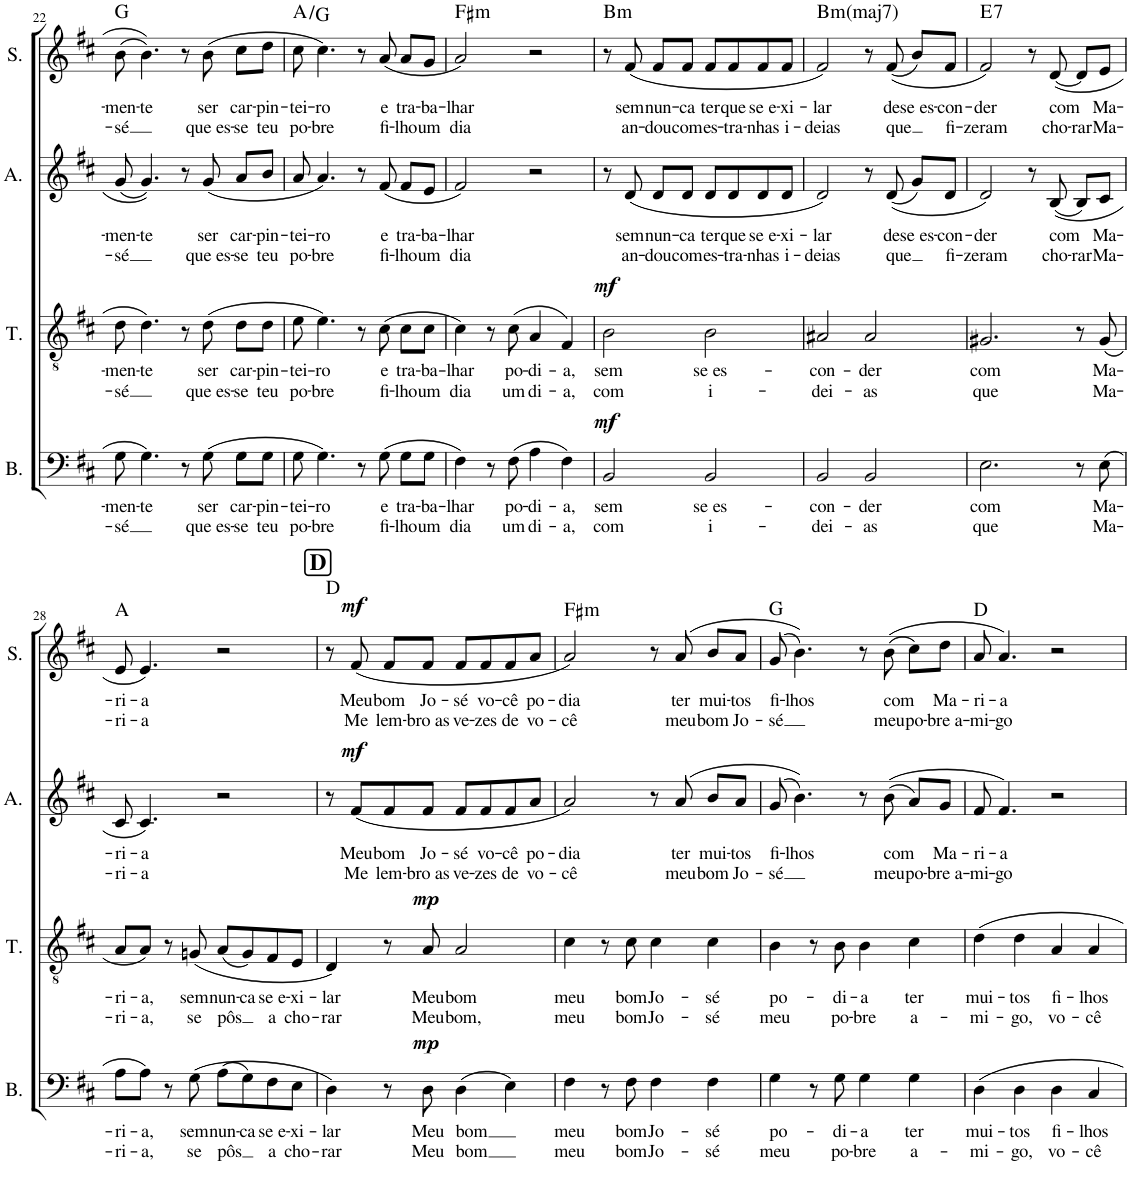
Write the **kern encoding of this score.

**kern	**text	**text	**dynam	**kern	**text	**text	**dynam	**kern	**text	**text	**dynam	**kern	**text	**text	**dynam	**harte
*part4	*part4	*part4	*part4	*part3	*part3	*part3	*part3	*part2	*part2	*part2	*part2	*part1	*part1	*part1	*part1	*part1
*staff4	*staff4	*staff4	*staff4	*staff3	*staff3	*staff3	*staff3	*staff2	*staff2	*staff2	*staff2	*staff1	*staff1	*staff1	*staff1	*
*I"Bass	*	*	*	*I"Tenor	*	*	*	*I"Alto	*	*	*	*I"Soprano	*	*	*	*
*I'B.	*	*	*	*I'T.	*	*	*	*I'A.	*	*	*	*I'S.	*	*	*	*
!!LO:PB:g=z
*clefF4	*	*	*	*clefGv2	*	*	*	*clefG2	*	*	*	*clefG2	*	*	*	*
*k[f#c#]	*	*	*	*k[f#c#]	*	*	*	*k[f#c#]	*	*	*	*k[f#c#]	*	*	*	*
*M4/4	*	*	*	*M4/4	*	*	*	*M4/4	*	*	*	*M4/4	*	*	*	*
=22	=22	=22	=22	=22	=22	=22	=22	=22	=22	=22	=22	=22	=22	=22	=22	=22
!	!LO:LY:b	!LO:LY:b	!	!	!LO:LY:b	!LO:LY:b	!	!	!LO:LY:b	!LO:LY:b	!	!	!LO:LY:b	!LO:LY:b	!	!
8G\	-men-	-sé	.	8d\	-men-	-sé	.	(8g/	-men-	-sé	.	(8b\	-men-	-sé	.	G:maj
!	!LO:LY:b	!	!	!	!LO:LY:b	!	!	!	!LO:LY:b	!	!	!	!LO:LY:b	!	!	!
4.G\	-te	.	.	4.d\	-te	.	.	4.g/)	-te	.	.	4.b\)	-te	.	.	.
8r	.	.	.	8r	.	.	.	8r	.	.	.	8r	.	.	.	.
!	!LO:LY:b	!LO:LY:b	!	!	!LO:LY:b	!LO:LY:b	!	!	!LO:LY:b	!LO:LY:b	!	!	!LO:LY:b	!LO:LY:b	!	!
(8G\	ser	que es-	.	(8d\	ser	que es-	.	(8g/	ser	que es-	.	(8b\	ser	que es-	.	.
!	!LO:LY:b	!LO:LY:b	!	!	!LO:LY:b	!LO:LY:b	!	!	!LO:LY:b	!LO:LY:b	!	!	!LO:LY:b	!LO:LY:b	!	!
8G\L	car-	-se	.	8d\L	car-	-se	.	8a/L	car-	-se	.	8cc#\L	car-	-se	.	.
!	!LO:LY:b	!LO:LY:b	!	!	!LO:LY:b	!LO:LY:b	!	!	!LO:LY:b	!LO:LY:b	!	!	!LO:LY:b	!LO:LY:b	!	!
8G\J	-pin-	teu	.	8d\J	-pin-	teu	.	8b/J	-pin-	teu	.	8dd\J	-pin-	teu	.	.
=23	=23	=23	=23	=23	=23	=23	=23	=23	=23	=23	=23	=23	=23	=23	=23	=23
!	!LO:LY:b	!LO:LY:b	!	!	!LO:LY:b	!LO:LY:b	!	!	!LO:LY:b	!LO:LY:b	!	!	!LO:LY:b	!LO:LY:b	!	!
8G\	-tei-	po-	.	8e\	-tei-	po-	.	8a/	-tei-	po-	.	8cc#\	-tei-	po-	.	A:maj/b7
!	!LO:LY:b	!LO:LY:b	!	!	!LO:LY:b	!LO:LY:b	!	!	!LO:LY:b	!LO:LY:b	!	!	!LO:LY:b	!LO:LY:b	!	!
4.G\)	-ro	-bre	.	4.e\)	-ro	-bre	.	4.a/)	-ro	-bre	.	4.cc#\)	-ro	-bre	.	.
8r	.	.	.	8r	.	.	.	8r	.	.	.	8r	.	.	.	.
!	!LO:LY:b	!LO:LY:b	!	!	!LO:LY:b	!LO:LY:b	!	!	!LO:LY:b	!LO:LY:b	!	!	!LO:LY:b	!LO:LY:b	!	!
(8G\	e	fi-	.	(8c#\	e	fi-	.	(8f#/	e	fi-	.	(8a/	e	fi-	.	.
!	!LO:LY:b	!LO:LY:b	!	!	!LO:LY:b	!LO:LY:b	!	!	!LO:LY:b	!LO:LY:b	!	!	!LO:LY:b	!LO:LY:b	!	!
8G\L	tra-	-lho	.	8c#\L	tra-	-lho	.	8f#/L	tra-	-lho	.	8a/L	tra-	-lho	.	.
!	!LO:LY:b	!LO:LY:b	!	!	!LO:LY:b	!LO:LY:b	!	!	!LO:LY:b	!LO:LY:b	!	!	!LO:LY:b	!LO:LY:b	!	!
8G\J	-ba-	um	.	8c#\J	-ba-	um	.	8e/J	-ba-	um	.	8g/J	-ba-	um	.	.
=24	=24	=24	=24	=24	=24	=24	=24	=24	=24	=24	=24	=24	=24	=24	=24	=24
!	!LO:LY:b	!LO:LY:b	!	!	!LO:LY:b	!LO:LY:b	!	!	!LO:LY:b	!LO:LY:b	!	!	!LO:LY:b	!LO:LY:b	!	!LO:H:kt=m
4F#\)	-lhar	dia	.	4c#\)	-lhar	dia	.	2f#/)	-lhar	dia	.	2a/)	-lhar	dia	.	F#:min
8r	.	.	.	8r	.	.	.	.	.	.	.	.	.	.	.	.
!	!LO:LY:b	!LO:LY:b	!	!	!LO:LY:b	!LO:LY:b	!	!	!	!	!	!	!	!	!	!
(8F#\	po-	um	.	(8c#\	po-	um	.	.	.	.	.	.	.	.	.	.
!	!LO:LY:b	!LO:LY:b	!	!	!LO:LY:b	!LO:LY:b	!	!	!	!	!	!	!	!	!	!
4A\	-di-	di-	.	4A/	-di-	di-	.	2r	.	.	.	2r	.	.	.	.
!	!LO:LY:b	!LO:LY:b	!	!	!LO:LY:b	!LO:LY:b	!	!	!	!	!	!	!	!	!	!
4F#\)	-a,	-a,	.	4F#/)	-a,	-a,	.	.	.	.	.	.	.	.	.	.
=25	=25	=25	=25	=25	=25	=25	=25	=25	=25	=25	=25	=25	=25	=25	=25	=25
!	!LO:LY:b	!LO:LY:b	!LO:DY:a	!	!LO:LY:b	!LO:LY:b	!LO:DY:a	!	!	!	!	!	!	!	!	!LO:H:kt=m
2BB/	sem	com	mf	2B\	sem	com	mf	8r	.	.	.	8r	.	.	.	B:min
!	!	!	!	!	!	!	!	!	!LO:LY:b	!LO:LY:b	!	!	!LO:LY:b	!LO:LY:b	!	!
.	.	.	.	.	.	.	.	(8d/	sem	an-	.	(8f#/	sem	an-	.	.
!	!	!	!	!	!	!	!	!	!LO:LY:b	!LO:LY:b	!	!	!LO:LY:b	!LO:LY:b	!	!
.	.	.	.	.	.	.	.	8d/L	nun-	-dou	.	8f#/L	nun-	-dou	.	.
!	!	!	!	!	!	!	!	!	!LO:LY:b	!LO:LY:b	!	!	!LO:LY:b	!LO:LY:b	!	!
.	.	.	.	.	.	.	.	8d/J	-ca	com	.	8f#/J	-ca	com	.	.
!	!LO:LY:b	!LO:LY:b	!	!	!LO:LY:b	!LO:LY:b	!	!	!LO:LY:b	!LO:LY:b	!	!	!LO:LY:b	!LO:LY:b	!	!
2BB/	se es-	i-	.	2B\	se es-	i-	.	8d/L	ter	es-	.	8f#/L	ter	es-	.	.
!	!	!	!	!	!	!	!	!	!LO:LY:b	!LO:LY:b	!	!	!LO:LY:b	!LO:LY:b	!	!
.	.	.	.	.	.	.	.	8d/	que	-tra-	.	8f#/	que	-tra-	.	.
!	!	!	!	!	!	!	!	!	!LO:LY:b	!LO:LY:b	!	!	!LO:LY:b	!LO:LY:b	!	!
.	.	.	.	.	.	.	.	8d/	se e-	-nhas	.	8f#/	se e-	-nhas	.	.
!	!	!	!	!	!	!	!	!	!LO:LY:b	!LO:LY:b	!	!	!LO:LY:b	!LO:LY:b	!	!
.	.	.	.	.	.	.	.	8d/J	-xi-	i-	.	8f#/J	-xi-	i-	.	.
=26	=26	=26	=26	=26	=26	=26	=26	=26	=26	=26	=26	=26	=26	=26	=26	=26
!	!LO:LY:b	!LO:LY:b	!	!	!LO:LY:b	!LO:LY:b	!	!	!LO:LY:b	!LO:LY:b	!	!	!LO:LY:b	!LO:LY:b	!	!LO:H:kt=mmaj7
2BB/	-con-	-dei-	.	2A#X/	-con-	-dei-	.	2d/)	-lar	-deias	.	2f#/)	-lar	-deias	.	B:minmaj7
!	!LO:LY:b	!LO:LY:b	!	!	!LO:LY:b	!LO:LY:b	!	!	!	!	!	!	!	!	!	!
2BB/	-der	-as	.	2A#/	-der	-as	.	8r	.	.	.	8r	.	.	.	.
!	!	!	!	!	!	!	!	!	!LO:LY:b	!LO:LY:b	!	!	!LO:LY:b	!LO:LY:b	!	!
.	.	.	.	.	.	.	.	((8d/	de	que	.	((8f#/	de	que	.	.
!	!	!	!	!	!	!	!	!	!LO:LY:b	!	!	!	!LO:LY:b	!	!	!
.	.	.	.	.	.	.	.	8g/L)	se es-	.	.	8b/L)	se es-	.	.	.
!	!	!	!	!	!	!	!	!	!LO:LY:b	!LO:LY:b	!	!	!LO:LY:b	!LO:LY:b	!	!
.	.	.	.	.	.	.	.	8d/J	-con-	fi-	.	8f#/J	-con-	fi-	.	.
=27	=27	=27	=27	=27	=27	=27	=27	=27	=27	=27	=27	=27	=27	=27	=27	=27
!	!LO:LY:b	!LO:LY:b	!	!	!LO:LY:b	!LO:LY:b	!	!	!LO:LY:b	!LO:LY:b	!	!	!LO:LY:b	!LO:LY:b	!	!LO:H:kt=7
2.E\	com	que	.	2.G#X/	com	que	.	2d/)	-der	-zeram	.	2f#/)	-der	-zeram	.	E:7
.	.	.	.	.	.	.	.	8r	.	.	.	8r	.	.	.	.
!	!	!	!	!	!	!	!	!	!LO:LY:b	!LO:LY:b	!	!	!LO:LY:b	!LO:LY:b	!	!
.	.	.	.	.	.	.	.	((8B/	com	cho-	.	([8d/	com	cho-	.	.
!	!	!	!	!	!	!	!	!	!	!LO:LY:b	!	!	!	!LO:LY:b	!	!
8r	.	.	.	8r	.	.	.	8B/L)	.	-rar	.	8d/L]	.	-rar	.	.
!	!LO:LY:b	!LO:LY:b	!	!	!LO:LY:b	!LO:LY:b	!	!	!LO:LY:b	!LO:LY:b	!	!	!LO:LY:b	!LO:LY:b	!	!
(8E\	Ma-	Ma-	.	(8G#/	Ma-	Ma-	.	8c#/J	Ma-	Ma-	.	8e/J	Ma-	Ma-	.	.
!!LO:LB:g=z
=28	=28	=28	=28	=28	=28	=28	=28	=28	=28	=28	=28	=28	=28	=28	=28	=28
!	!LO:LY:b	!LO:LY:b	!	!	!LO:LY:b	!LO:LY:b	!	!	!LO:LY:b	!LO:LY:b	!	!	!LO:LY:b	!LO:LY:b	!	!
8A\L	-ri-	-ri-	.	8A/L	-ri-	-ri-	.	8c#/	-ri-	-ri-	.	8e/	-ri-	-ri-	.	A:maj
!	!LO:LY:b	!LO:LY:b	!	!	!LO:LY:b	!LO:LY:b	!	!	!LO:LY:b	!LO:LY:b	!	!	!LO:LY:b	!LO:LY:b	!	!
8A\J)	-a,	-a,	.	8A/J)	-a,	-a,	.	4.c#/)	-a	-a	.	4.e/)	-a	-a	.	.
8r	.	.	.	8r	.	.	.	.	.	.	.	.	.	.	.	.
!	!LO:LY:b	!LO:LY:b	!	!	!LO:LY:b	!LO:LY:b	!	!	!	!	!	!	!	!	!	!
(8G\	sem	se	.	(8Gn/	sem	se	.	.	.	.	.	.	.	.	.	.
!	!LO:LY:b	!LO:LY:b	!	!	!LO:LY:b	!LO:LY:b	!	!	!	!	!	!	!	!	!	!
(8A\L	nun-	pôs	.	(8A/L	nun-	pôs	.	2r	.	.	.	2r	.	.	.	.
!	!LO:LY:b	!	!	!	!LO:LY:b	!	!	!	!	!	!	!	!	!	!	!
8G\)	-ca	.	.	8G/)	-ca	.	.	.	.	.	.	.	.	.	.	.
!	!LO:LY:b	!LO:LY:b	!	!	!LO:LY:b	!LO:LY:b	!	!	!	!	!	!	!	!	!	!
8F#\	se e-	a	.	8F#/	se e-	a	.	.	.	.	.	.	.	.	.	.
!	!LO:LY:b	!LO:LY:b	!	!	!LO:LY:b	!LO:LY:b	!	!	!	!	!	!	!	!	!	!
8E\J	-xi-	cho-	.	8E/J	-xi-	cho-	.	.	.	.	.	.	.	.	.	.
!!LO:REH:place=s1:a:B:cj:fs=14:t=D
=29	=29	=29	=29	=29	=29	=29	=29	=29	=29	=29	=29	=29	=29	=29	=29	=29
!	!LO:LY:b	!LO:LY:b	!	!	!LO:LY:b	!LO:LY:b	!	!	!	!	!	!	!	!	!	!
4D\)	-lar	-rar	.	4D/)	-lar	-rar	.	8r	.	.	.	8r	.	.	.	D:maj
!	!	!	!	!	!	!	!	!	!LO:LY:b	!LO:LY:b	!LO:DY:a	!	!LO:LY:b	!LO:LY:b	!LO:DY:a	!
.	.	.	.	.	.	.	.	(8f#/L	Meu	Me	mf	(8f#/	Meu	Me	mf	.
!	!	!	!	!	!	!	!	!	!LO:LY:b	!LO:LY:b	!	!	!LO:LY:b	!LO:LY:b	!	!
8r	.	.	.	8r	.	.	.	8f#/	bom	lem-	.	8f#/L	bom	lem-	.	.
!	!LO:LY:b	!LO:LY:b	!LO:DY:a	!	!LO:LY:b	!LO:LY:b	!LO:DY:a	!	!LO:LY:b	!LO:LY:b	!	!	!LO:LY:b	!LO:LY:b	!	!
8D\	Meu	Meu	mp	8A/	Meu	Meu	mp	8f#/J	Jo-	-bro as	.	8f#/J	Jo-	-bro as	.	.
!	!LO:LY:b	!LO:LY:b	!	!	!LO:LY:b	!LO:LY:b	!	!	!LO:LY:b	!LO:LY:b	!	!	!LO:LY:b	!LO:LY:b	!	!
(4D\	bom	bom	.	2A/	bom	bom,	.	8f#/L	-sé	ve-	.	8f#/L	-sé	ve-	.	.
!	!	!	!	!	!	!	!	!	!LO:LY:b	!LO:LY:b	!	!	!LO:LY:b	!LO:LY:b	!	!
.	.	.	.	.	.	.	.	8f#/	vo-	-zes	.	8f#/	vo-	-zes	.	.
!	!	!	!	!	!	!	!	!	!LO:LY:b	!LO:LY:b	!	!	!LO:LY:b	!LO:LY:b	!	!
4E\)	.	.	.	.	.	.	.	8f#/	-cê	de	.	8f#/	-cê	de	.	.
!	!	!	!	!	!	!	!	!	!LO:LY:b	!LO:LY:b	!	!	!LO:LY:b	!LO:LY:b	!	!
.	.	.	.	.	.	.	.	8a/J	po-	vo-	.	8a/J	po-	vo-	.	.
=30	=30	=30	=30	=30	=30	=30	=30	=30	=30	=30	=30	=30	=30	=30	=30	=30
!	!LO:LY:b	!LO:LY:b	!	!	!LO:LY:b	!LO:LY:b	!	!	!LO:LY:b	!LO:LY:b	!	!	!LO:LY:b	!LO:LY:b	!	!LO:H:kt=m
4F#\	meu	meu	.	4c#\	meu	meu	.	2a/)	-dia	-cê	.	2a/)	-dia	-cê	.	F#:min
8r	.	.	.	8r	.	.	.	.	.	.	.	.	.	.	.	.
!	!LO:LY:b	!LO:LY:b	!	!	!LO:LY:b	!LO:LY:b	!	!	!	!	!	!	!	!	!	!
8F#\	bom	bom	.	8c#\	bom	bom	.	.	.	.	.	.	.	.	.	.
!	!LO:LY:b	!LO:LY:b	!	!	!LO:LY:b	!LO:LY:b	!	!	!	!	!	!	!	!	!	!
4F#\	Jo-	Jo-	.	4c#\	Jo-	Jo-	.	8r	.	.	.	8r	.	.	.	.
!	!	!	!	!	!	!	!	!	!LO:LY:b	!LO:LY:b	!	!	!LO:LY:b	!LO:LY:b	!	!
.	.	.	.	.	.	.	.	(8a/	ter	meu	.	(8a/	ter	meu	.	.
!	!LO:LY:b	!LO:LY:b	!	!	!LO:LY:b	!LO:LY:b	!	!	!LO:LY:b	!LO:LY:b	!	!	!LO:LY:b	!LO:LY:b	!	!
4F#\	-sé	-sé	.	4c#\	-sé	-sé	.	8b/L	mui-	bom	.	8b/L	mui-	bom	.	.
!	!	!	!	!	!	!	!	!	!LO:LY:b	!LO:LY:b	!	!	!LO:LY:b	!LO:LY:b	!	!
.	.	.	.	.	.	.	.	8a/J	-tos	Jo-	.	8a/J	-tos	Jo-	.	.
=31	=31	=31	=31	=31	=31	=31	=31	=31	=31	=31	=31	=31	=31	=31	=31	=31
!	!LO:LY:b	!LO:LY:b	!	!	!LO:LY:b	!LO:LY:b	!	!	!LO:LY:b	!LO:LY:b	!	!	!LO:LY:b	!LO:LY:b	!	!
4G\	po-	meu	.	4B\	po-	meu	.	(8g/	fi-	-sé	.	(8g/	fi-	-sé	.	G:maj
!	!	!	!	!	!	!	!	!	!LO:LY:b	!	!	!	!LO:LY:b	!	!	!
.	.	.	.	.	.	.	.	4.b\))	-lhos	.	.	4.b\))	-lhos	.	.	.
8r	.	.	.	8r	.	.	.	.	.	.	.	.	.	.	.	.
!	!LO:LY:b	!LO:LY:b	!	!	!LO:LY:b	!LO:LY:b	!	!	!	!	!	!	!	!	!	!
8G\	-di-	po-	.	8B\	-di-	po-	.	.	.	.	.	.	.	.	.	.
!	!LO:LY:b	!LO:LY:b	!	!	!LO:LY:b	!LO:LY:b	!	!	!	!	!	!	!	!	!	!
4G\	-a	-bre	.	4B\	-a	-bre	.	8r	.	.	.	8r	.	.	.	.
!	!	!	!	!	!	!	!	!	!LO:LY:b	!LO:LY:b	!	!	!LO:LY:b	!LO:LY:b	!	!
.	.	.	.	.	.	.	.	((8b\	com	meu	.	((8b\	com	meu	.	.
!	!LO:LY:b	!LO:LY:b	!	!	!LO:LY:b	!LO:LY:b	!	!	!	!LO:LY:b	!	!	!	!LO:LY:b	!	!
4G\	ter	a-	.	4c#\	ter	a-	.	8a/L)	.	po-	.	8cc#\L)	.	po-	.	.
!	!	!	!	!	!	!	!	!	!LO:LY:b	!LO:LY:b	!	!	!LO:LY:b	!LO:LY:b	!	!
.	.	.	.	.	.	.	.	8g/J	Ma-	-bre a-	.	8dd\J	Ma-	-bre a-	.	.
=32	=32	=32	=32	=32	=32	=32	=32	=32	=32	=32	=32	=32	=32	=32	=32	=32
!	!LO:LY:b	!LO:LY:b	!	!	!LO:LY:b	!LO:LY:b	!	!	!LO:LY:b	!LO:LY:b	!	!	!LO:LY:b	!LO:LY:b	!	!
4D\	mui-	-mi-	.	4d\	mui-	-mi-	.	8f#/	-ri-	-mi-	.	8a/	-ri-	-mi-	.	D:maj
!	!	!	!	!	!	!	!	!	!LO:LY:b	!LO:LY:b	!	!	!LO:LY:b	!LO:LY:b	!	!
.	.	.	.	.	.	.	.	4.f#/)	-a	-go	.	4.a/)	-a	-go	.	.
!	!LO:LY:b	!LO:LY:b	!	!	!LO:LY:b	!LO:LY:b	!	!	!	!	!	!	!	!	!	!
4D\	-tos	-go,	.	4d\	-tos	-go,	.	.	.	.	.	.	.	.	.	.
!	!LO:LY:b	!LO:LY:b	!	!	!LO:LY:b	!LO:LY:b	!	!	!	!	!	!	!	!	!	!
4D\	fi-	vo-	.	4A/	fi-	vo-	.	2r	.	.	.	2r	.	.	.	.
!	!LO:LY:b	!LO:LY:b	!	!	!LO:LY:b	!LO:LY:b	!	!	!	!	!	!	!	!	!	!
4C#/	-lhos	-cê	.	4A/	-lhos	-cê	.	.	.	.	.	.	.	.	.	.
=	=	=	=	=	=	=	=	=	=	=	=	=	=	=	=	=
*-	*-	*-	*-	*-	*-	*-	*-	*-	*-	*-	*-	*-	*-	*-	*-	*-
